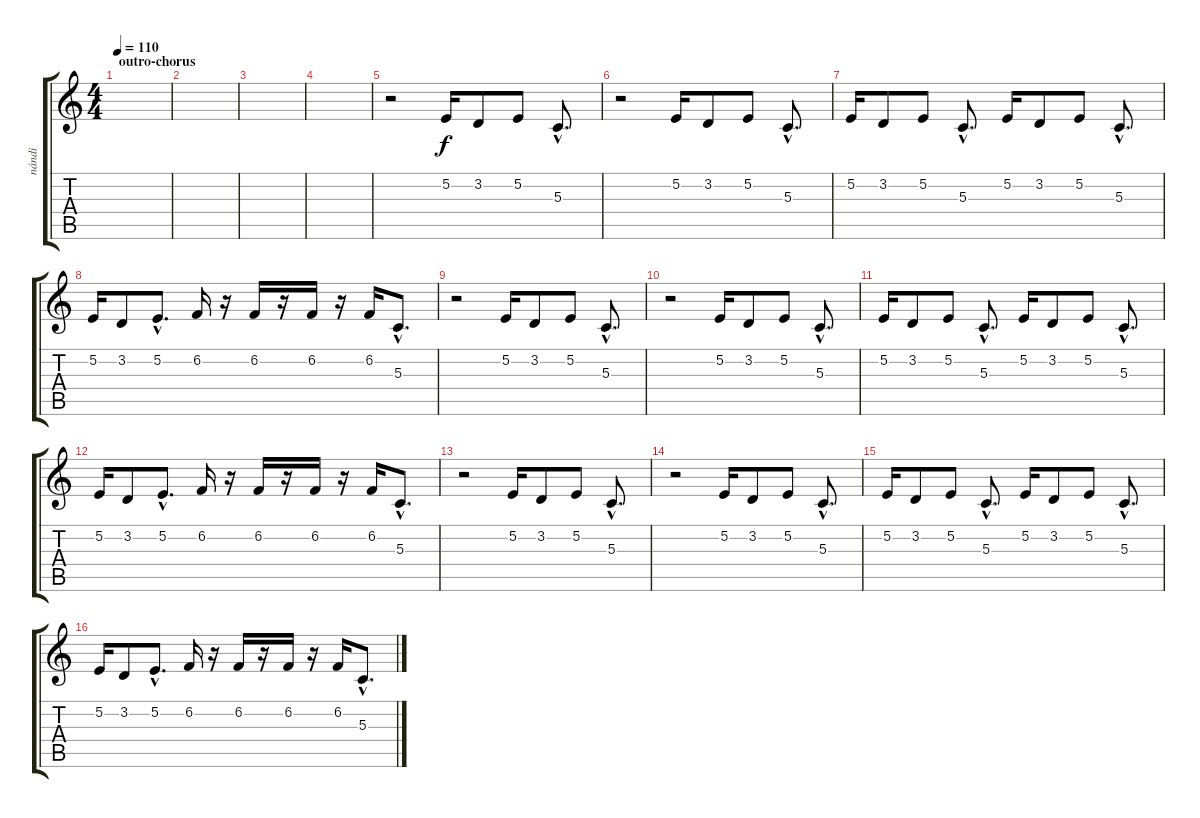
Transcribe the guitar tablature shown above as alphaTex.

\track ("nándi" "nándi") {instrument tuba}
\staff {score tabs}
\tuning (E4 B3 G3 D3 A2 E2) {hide}
\ts (4 4)
\section ("" "outro-chorus")
\tempo 110
\clef g2
\ks c
|
|
|
|
r.2 5.2.16 3.2.8 5.2.8 5.3{hac}.8{d} |
r.2 5.2.16 3.2.8 5.2.8 5.3{hac}.8{d} |
5.2.16 3.2.8 5.2.8 5.3{hac}.8{d} 5.2.16 3.2.8 5.2.8 5.3{hac}.8{d} |
5.2.16 3.2.8 5.2{hac}.8{d} 6.2.16 r.16 6.2.16 r.16 6.2.16 r.16 6.2.16 5.3{hac}.8{d} |
r.2 5.2.16 3.2.8 5.2.8 5.3{hac}.8{d} |
r.2 5.2.16 3.2.8 5.2.8 5.3{hac}.8{d} |
5.2.16 3.2.8 5.2.8 5.3{hac}.8{d} 5.2.16 3.2.8 5.2.8 5.3{hac}.8{d} |
5.2.16 3.2.8 5.2{hac}.8{d} 6.2.16 r.16 6.2.16 r.16 6.2.16 r.16 6.2.16 5.3{hac}.8{d} |
r.2 5.2.16 3.2.8 5.2.8 5.3{hac}.8{d} |
r.2 5.2.16 3.2.8 5.2.8 5.3{hac}.8{d} |
5.2.16 3.2.8 5.2.8 5.3{hac}.8{d} 5.2.16 3.2.8 5.2.8 5.3{hac}.8{d} |
5.2.16 3.2.8 5.2{hac}.8{d} 6.2.16 r.16 6.2.16 r.16 6.2.16 r.16 6.2.16 5.3{hac}.8{d}
